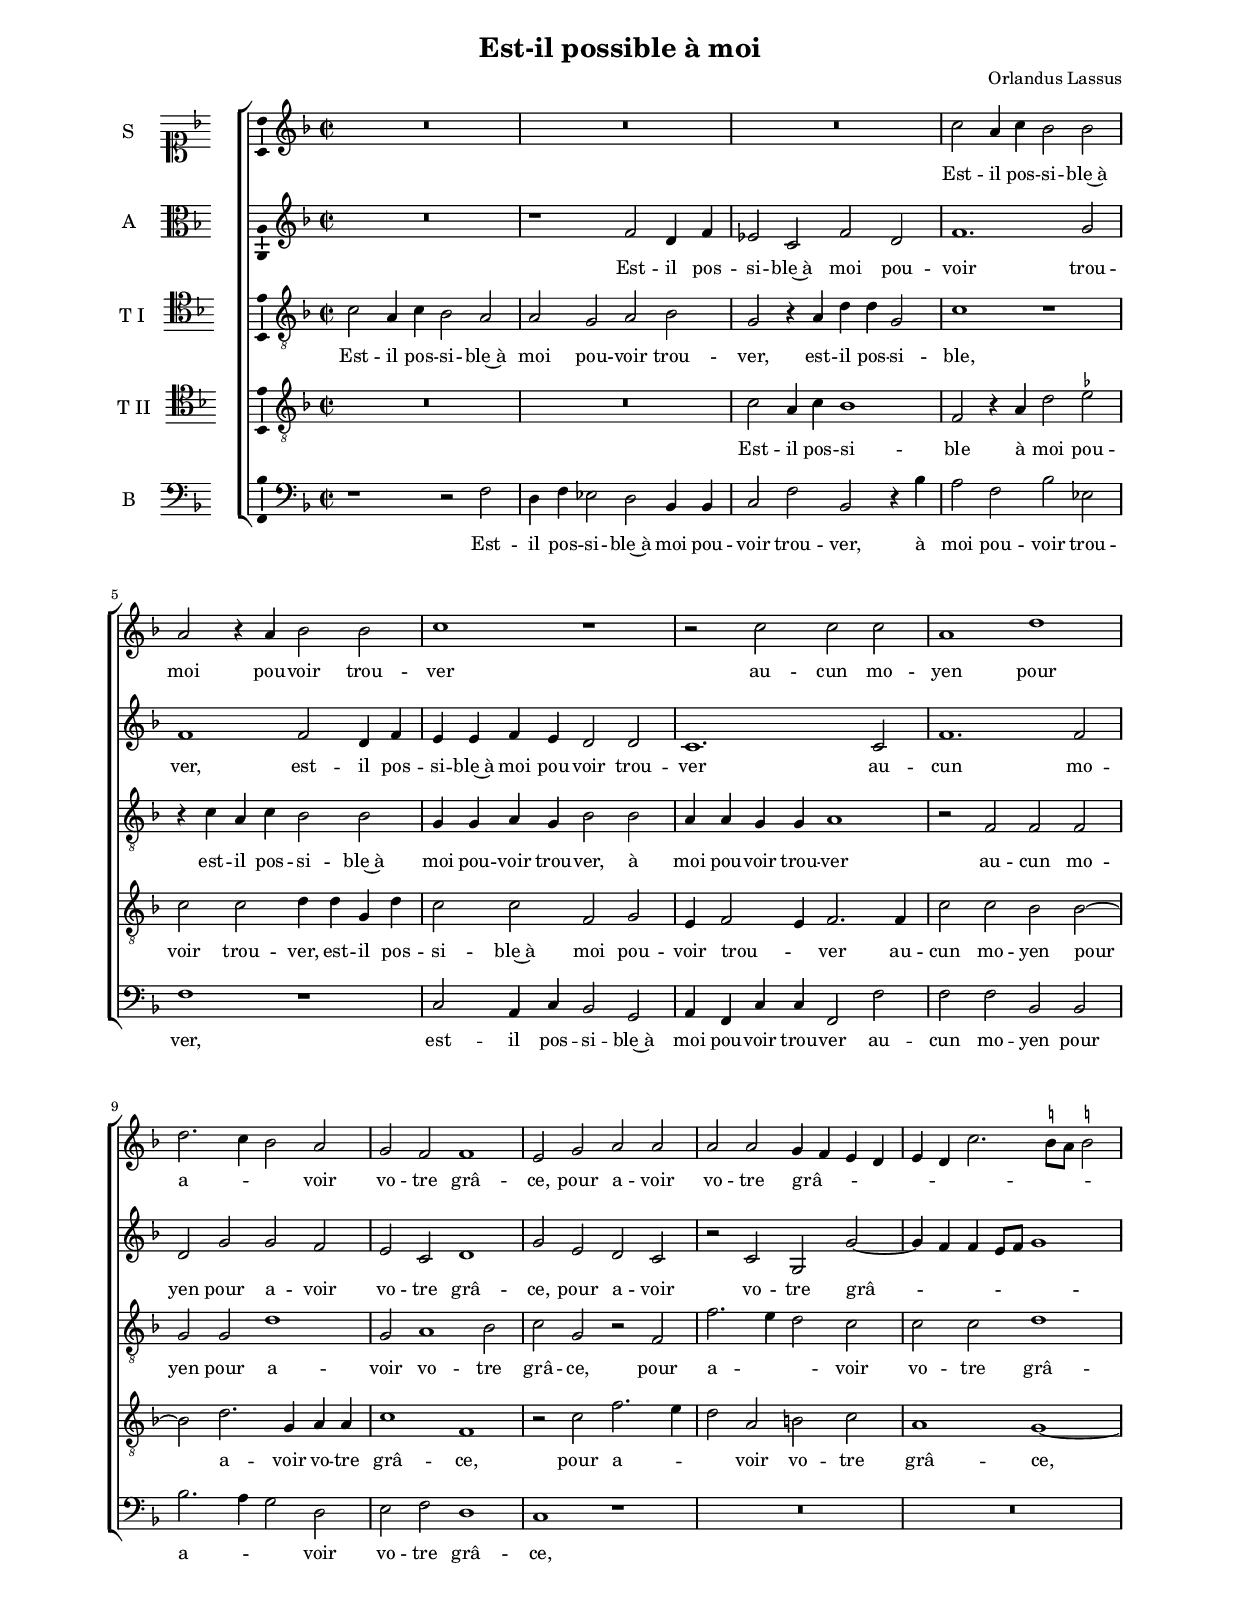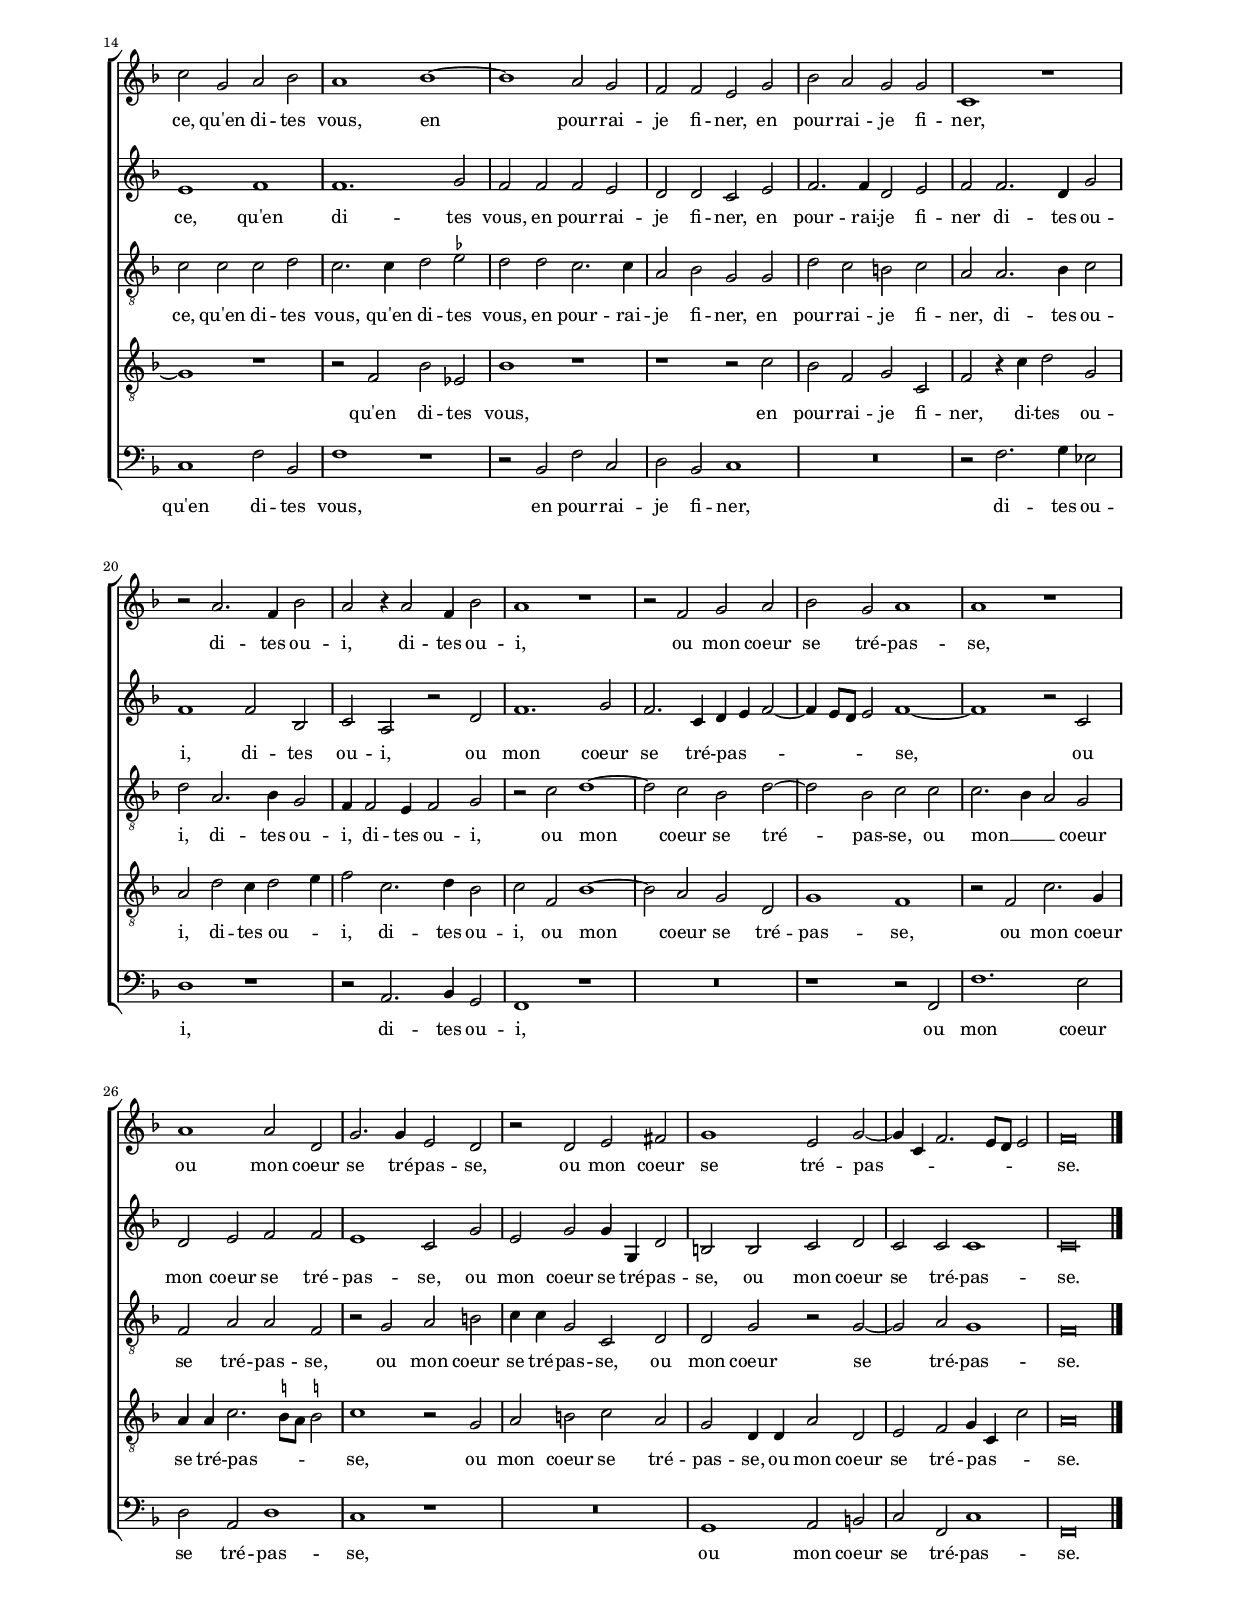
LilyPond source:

\header
{
  title="Est-il possible à moi"
  composer="Orlandus Lassus"
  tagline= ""
}

\version "2.24.3"
\include "deutsch.ly"
#(set-global-staff-size 15)
% #(set-default-paper-size "letter")
#(ly:set-option 'point-and-click #f)


\paper
	{
	top-margin = 1.8 \cm
	bottom-margin = 1.8 \cm
	left-margin = 2 \cm
	right-margin = 2 \cm
	ragged-bottom = ##f
	ragged-last-bottom = ##f
	print-page-number = ##f
	system-system-spacing = #'((basic-distance . 17) (minimum-distance . 14) (padding . 7) (strechability . 150))
	systems-per-page = 3
%   page-count = 3
%	min-systems-per-page = 3
	markup-system-spacing.basic-distance = #12
%	print-all-headers = ##t
%	print-first-page-number = ##t
%	first-page-number = 1
	}

	
global = {
	\key f \major
	\time 2/2 \set Score.measureLength = #(ly:make-moment 2/1)
	\skip 1*2*31 \bar "|."
	}

	ficta = { \once \set suggestAccidentals = ##t }

	forget = #(define-music-function (music) (ly:music?) #{
		\accidentalStyle forget
		$music
		\accidentalStyle default
		#})


incipitcantus = \markup { \score {
	{
	\set Staff.instrumentName = \markup { \fontsize #1 "S" }
	\key f \major
	\clef soprano
	s4 \bar ""
	}
	\layout  {
	raggedright = ##t
	indent = 1 \cm
	line-width = 1.6\cm
	\context { \Staff \remove Time_signature_engraver }
	\override Staff.Clef.Y-extent = #'(0 . 0)
	}} \hspace #1 }

      
incipitaltus = \markup { \score {
	{
	\set Staff.instrumentName = \markup { \fontsize #1 "A" }
	\key f \major
	\clef alto
	s4 \bar ""
	}
	\layout  {
	raggedright = ##t
	indent = 1 \cm
	line-width = 1.6\cm
	\context { \Staff \remove Time_signature_engraver }
	\override Staff.Clef.Y-extent = #'(0 . 0)
	}} \hspace #1 }


incipittenor = \markup { \score {
	{
	\set Staff.instrumentName = \markup { \fontsize #1 "T I" }
	\key f \major
	\clef tenor
	s4 \bar ""
	}
	\layout  {
	raggedright = ##t
	indent = 1 \cm
	line-width = 1.6\cm
	\context { \Staff \remove Time_signature_engraver }
	\override Staff.Clef.Y-extent = #'(0 . 0)
	}} \hspace #1 }
      
      
incipitquintus = \markup { \score {
	{
	\set Staff.instrumentName = \markup { \fontsize #1 "T II" }
	\key f \major
	\clef tenor
	s4 \bar ""
	}
	\layout  {
	raggedright = ##t
	indent = 1 \cm
	line-width = 1.6\cm
	\context { \Staff \remove Time_signature_engraver }
	\override Staff.Clef.Y-extent = #'(0 . 0)
	}} \hspace #1 }
      
      
incipitbassus = \markup { \score {
	{
	\set Staff.instrumentName = \markup { \fontsize #1 "B" }
	\key f \major
	\clef bass
	s4 \bar ""
	}
	\layout  {
	raggedright = ##t
	indent = 1 \cm
	line-width = 1.6\cm
	\context { \Staff \remove Time_signature_engraver }
	\override Staff.Clef.Y-extent = #'(0 . 0)
	}} \hspace #1 }


cantus =  \relative c''
	{
	R\breve
	R\breve
	R\breve
	c2 a4 c b2 b
%5
	a2 r4 a b2 b |
	c1 r
	r2 c c c
	a1 d
	d2. c4 b2 a
%10
	g2 f f1 |
	e2 g a a
	a2 a g4 f e d
	e4 d c'2. \stemDown \ficta h8 a \stemNeutral \ficta h!2
	c2 g a b
%15
	a1 b~ |
	b1 a2 g
	f2 f e g
	b2 a g g
	c,1 r
%20
	r2 a'2. f4 b2 |
	a2 r4 a2 f4 b2
	a1 r
	r2 f g a
	b2 g a1
%25
	a1 r |
	a1 a2 d,
	g2. g4 e2 d
	r2 d e fis
	g1 e2 g~
%30
	g4 c, f2. e8 d e2 |
	f\breve |
	}


altus =  \relative c'
	{
	R\breve
	r1 f2 d4 f
	es2 c f d
	f1. g2
%5
	f1 f2 d4 f |
	e4 e f e d2 d
	c1. c2
	f1. f2
	d2 g g f
%10
	e2 c d1 |
	g2 e d c
	r2 c g g'~
	g4 f4 f e8 f g1 % \ficta fis4 \ficta fis! e8 \ficta fis! g1
	e1 f
%15
	f1. g2 |
	f2 f f e
	d2 d c e
	f2. f4 d2 e
	f2 f2. d4 g2
%20
	f1 f2 b, |
	c2 a r d
	f1. g2
	f2. c4 d e f2~
	f4 e8 d e2 f1~
%25
	f1 r2 c |
	d2 e f f
	e1 c2 g'
	e2 g g4 g, d'2
	h2 h c d
%30
	c2 c c1 |
	c\breve |
	}


tenor =  \relative c'
	{
	c2 a4 c b2 a
	a2 g a b
	g2 r4 a d d g,2
	c1 r
%5
	r4 c a c b2 b |
	g4 g a g b2 b
	a4 a g g a1
	r2 f f f
	g2 g d'1
%10
	g,2 a1 b2 |
	c2 g r f
	f'2. e4 d2 c
	c2 c d1
	c2 c c d
%15
	c2. c4 d2 \ficta es |
	d2 d c2. c4
	a2 b g g
	d'2 c h c
	a2 a2. b4 c2
%20
	d2 a2. b4 g2 |
	f4 f2 e4 f2 g
	r2 c d1~
	d2 c b d~
	d2 b c c
%25
	c2. b4 a2 g |
	f2 a a f
	r2 g a h
	c4 c g2 c, d
	d2 g r g~
%30
	g2 a g1 |
	f\breve |
	}


quintus  =  \relative c'
	{
	R\breve
	R\breve
	c2 a4 c b1
	f2 r4 a d2 \ficta es
%5
	c2 c d4 d g, d' |
	c2 c f, g
	e4 f2 e4 f2. f4
	c'2 c b b~
	b2 d2. g,4 a a
%10
	c1 f, |
	r2 c' f2. e4
	d2 a h c
	a1 g~
	g1 r
%15
	r2 f b es, |
	b'1 r
	r1 r2 c
	b2 f g c,
	f2 r4 c' d2 g,
%20
	a2 d c4 d2 e4 |
	f2 c2. d4 b2
	c2 f, b1~
	b2 a g d
	g1 f
%25
	r2 f c'2. g4 |
	a4 a c2. \stemDown \ficta h8 a \stemNeutral \ficta h!2
	c1 r2 g
	a2 h c a
	g2 d4 d a'2 d,
%30
	e2 f g4 c, c'2 |
	a\breve |
	}


bassus  =  \relative c
	{
	r1 r2 f
	d4 f es2 d b4 b
	c2 f b, r4 b'
	a2 f b es,
%5
	f1 r |
	c2 a4 c b2 g
	a4 f c' c f,2 f'
	f2 f b, b
	b'2. a4 g2 d
%10
	e2 f d1 |
	c1 r
	R\breve
	R\breve
	c1 f2 b,
%15
	f'1 r |
	r2 b, f' c
	d2 b c1
	R\breve
	r2 f2. g4 es2
%20
	d1 r |
	r2 a2. b4 g2
	f1 r
	R\breve
	r1 r2 f
%25
	f'1. e2 |
	d2 a d1
	c1 r
	R\breve
	g1 a2 h
%30
	c2 f, c'1 |
	f,\breve |
	}


lyricscantus = \lyricmode {
	Est -- il pos -- si -- ble~à moi pou -- voir trou -- ver
	au -- cun mo -- yen pour a -- _ _ voir vo -- tre grâ -- ce,
	pour a -- voir vo -- tre grâ -- _ _ _ _ _ _ _ _ _ ce,
	qu'en di -- tes vous, en pour -- rai -- je fi -- ner,
	en pour -- rai -- je fi -- ner,
	di -- tes ou -- i,
	di -- tes ou -- i,
	ou mon coeur se tré -- pas -- se,
	ou mon coeur se tré -- pas -- se,
	ou mon coeur se tré -- pas -- _ _ _ _ _ se.
	}


lyricsaltus = \lyricmode {
	Est -- il pos -- si -- ble~à moi pou -- voir trou -- ver,
	est -- il pos -- si -- ble~à moi pou -- voir trou -- ver
	au -- cun mo -- yen pour a -- voir vo -- tre grâ -- ce,
	pour a -- voir vo -- tre grâ -- _ _ _ _ _ ce,
	qu'en di -- tes vous, en pour -- rai -- je fi -- ner,
	en pour -- rai -- je fi -- ner
	di -- tes ou -- i,
	di -- tes ou -- i,
	ou mon coeur se tré -- pas -- _ _ _ _ _ se,
	ou mon coeur se tré -- pas -- se,
	ou mon coeur se tré -- pas -- se,
	ou mon coeur se tré -- pas -- se.
	}


lyricstenor = \lyricmode {
	Est -- il pos -- si -- ble~à moi pou -- voir trou -- ver,
	est -- il pos -- si -- ble,
	est -- il pos -- si -- ble~à moi pou -- voir trou -- ver,
	à moi pou -- voir trou -- ver
	au -- cun mo -- yen pour a -- voir vo -- tre grâ -- ce,
	pour a -- _ _ voir vo -- tre grâ -- ce,
	qu'en di -- tes vous, 
	qu'en di -- tes vous, en pour -- rai -- je fi -- ner,
	en pour -- rai -- je fi -- ner,
	di -- tes ou -- i,
	di -- tes ou -- i,
	di -- tes ou -- i,
	ou mon coeur se tré -- pas -- se,
	ou mon __ _ _ coeur se tré -- pas -- se,
	ou mon coeur se tré -- pas -- se,
	ou mon coeur se tré -- pas -- se.
	}


lyricsquintus = \lyricmode {
	Est -- il pos -- si -- ble à moi pou -- voir trou -- ver,
	est -- il pos -- si -- ble~à moi pou -- voir trou -- _ ver
	au -- cun mo -- yen pour a -- voir vo -- tre grâ -- ce,
	pour a -- _ _ voir vo -- tre grâ -- ce,
	qu'en di -- tes vous, en pour -- rai -- je fi -- ner,
	di -- tes ou -- i,
	di -- tes ou -- _ i,
	di -- tes ou -- i,
	ou mon coeur se tré -- pas -- se,
	ou mon coeur se tré -- pas -- _ _ _ se,
	ou mon coeur se tré -- pas -- se,
	ou mon coeur se tré -- pas -- _ _ se.
	}


lyricsbassus = \lyricmode {
	Est -- il pos -- si -- ble~à moi pou -- voir trou -- ver,
	à moi pou -- voir trou -- ver,
	est -- il pos -- si -- ble~à moi pou -- voir trou -- ver
	au -- cun mo -- yen pour a -- _ _ voir vo -- tre grâ -- ce,
	qu'en di -- tes vous, en pour -- rai -- je fi -- ner,
	di -- tes ou -- i,
	di -- tes ou -- i,
	ou mon coeur se tré -- pas -- se,
	ou mon coeur se tré -- pas -- se.
	}


\score
{  
	\transpose c c {
	\new ChoirStaff \with { \override StaffGrouper.staff-staff-spacing.basic-distance = #12 }
	<<

	\new Staff << \global
	\new Voice="v1" {
		\set Staff.instrumentName=\incipitcantus
%		\set Staff.instrumentName= "S"
		\set Staff.midiInstrument = "reed organ"
		\clef violin
		\cantus }
	\new Lyrics \lyricsto "v1" {\lyricscantus }
	>>


	\new Staff << \global
	\new Voice="v2" {
		\set Staff.instrumentName=\incipitaltus
%		\set Staff.instrumentName= "A"
		\set Staff.midiInstrument = "reed organ"
		\clef violin % "G_8"
		\altus}
	\new Lyrics \lyricsto "v2" {\lyricsaltus }
	>>


	\new Staff << \global
	\new Voice="v3" {
		\set Staff.instrumentName=\incipittenor
%		\set Staff.instrumentName= "T"
		\set Staff.midiInstrument = "reed organ"
		\clef "G_8"
		\tenor }
	\new Lyrics \lyricsto "v3" {\lyricstenor }
	>>


	\new Staff << \global
	\new Voice="v5" {
		\set Staff.instrumentName=\incipitquintus
%		\set Staff.instrumentName= "Q"
		\set Staff.midiInstrument = "reed organ"
		\clef "G_8"
		\quintus}
	\new Lyrics \lyricsto "v5" {\lyricsquintus }
	>>


	\new Staff << \global
	\new Voice="v4" {
		\set Staff.instrumentName=\incipitbassus
%		\set Staff.instrumentName= "B"
		\set Staff.midiInstrument = "reed organ"
		\clef bass 
		\bassus }
	\new Lyrics \lyricsto "v4" {\lyricsbassus}
	>>

	>>
	} % transpose

	\layout
	{
	indent = 2.2\cm
	\context { \Lyrics \override VerticalAxisGroup.nonstaff-relatedstaff-spacing.padding = #1.4 }
%	\context { \Lyrics \override LyricText.font-size = #1 }
	\context { \Staff \override TimeSignature.break-visibility = #end-of-line-invisible }
	\context { \Staff \consists Ambitus_engraver }
	\context { \Score \override BarNumber.padding = #2 }
	\context { \Voice \override NoteHead.style = #'baroque }
	}

\midi
	{
	\tempo 2 = 87
	}

}


% EOF
